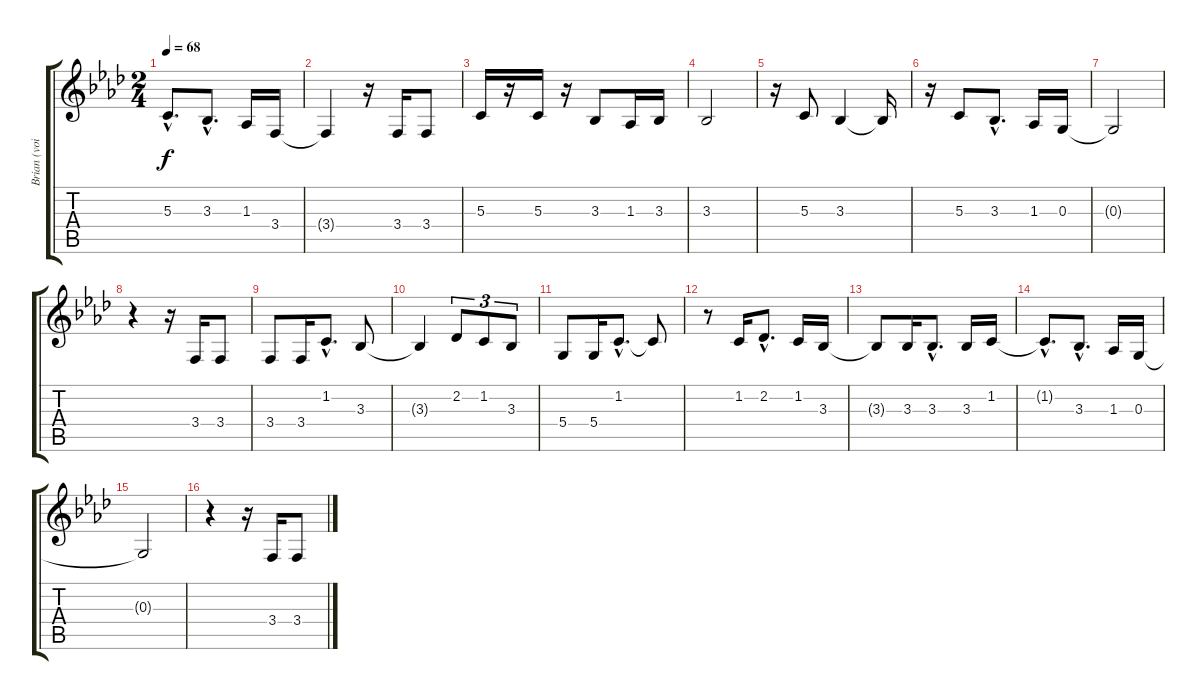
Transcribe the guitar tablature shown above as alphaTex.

\track ("Brian (voice)" "Brian (voi") {instrument flute}
\staff {score tabs}
\tuning (E4 B3 G3 D3 A2 E2) {hide}
\ts (2 4)
\tempo 68
\clef g2
\ks fminor
5.3{hac}.8{d dy f} 3.3{hac}.8{d} 1.3.16 3.4.16 |
3.4{t}.4 r.16 3.4.16 3.4.8 |
5.3.16 r.16 5.3.16 r.16 3.3.8 1.3.16 3.3.16 |
3.3.2 |
r.16 5.3.8 3.3.4 3.3{t}.16 |
r.16 5.3.8 3.3{hac}.8{d} 1.3.16 0.3.16 |
0.3{t}.2 |
r.4 r.16 3.4.16 3.4.8 |
3.4.8 3.4.16 1.2{hac}.8{d} 3.3.8 |
3.3{t}.4 2.2.8{tu (3 2)} 1.2.8{tu (3 2)} 3.3.8{tu (3 2)} |
5.4.8 5.4.16 1.2{hac}.8{d} 1.2{t}.8 |
r.8 1.2.16 2.2{hac}.8{d} 1.2.16 3.3.16 |
3.3{t}.8 3.3.16 3.3{hac}.8{d} 3.3.16 1.2.16 |
1.2{hac t}.8{d} 3.3{hac}.8{d} 1.3.16 0.3.16 |
0.3{t}.2 |
r.4 r.16 3.4.16 3.4.8
